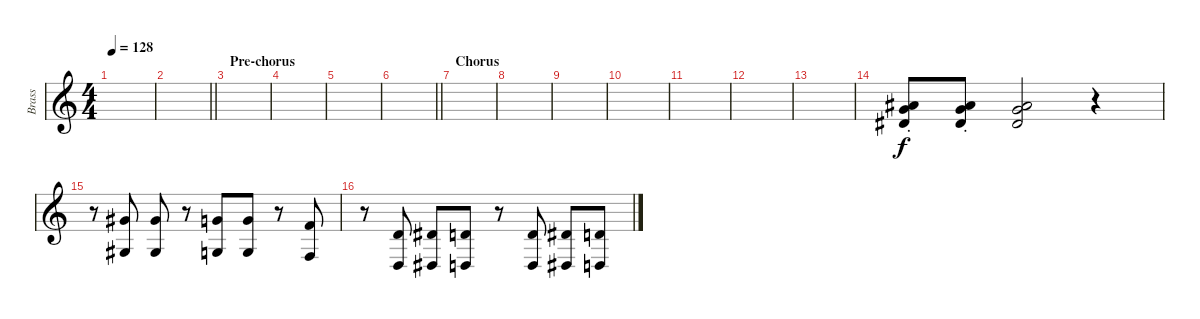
\track ("Brass" "Brass") {instrument brasssection}
\staff {score}
\tuning (E4 B3 G3 D3 A2 E2 B1) {hide}
\ts (4 4)
\tempo 128
\clef g2
\ks c
|
\barLineRight lightlight
|
\section ("" "Pre-chorus")
|
|
|
\barLineRight lightlight
|
\section ("" "Chorus")
|
|
|
|
|
|
|
(6.1{st} 8.2{st} 8.3{st}).8{dy f} (6.1{st} 8.2{st} 8.3{st}).8 (6.1 8.2 8.3).2 r.4 |
r.8 (4.1 6.4).8 (4.1 6.4).8 r.8 (3.1 0.3).8 (3.1 0.3).8 r.8 (1.1 3.4).8 |
r.8 (3.2 0.4).8 (4.2 6.5).8 (3.2 0.4).8 r.8 (3.2 0.4).8 (4.2 6.5).8 (3.2 0.4).8
